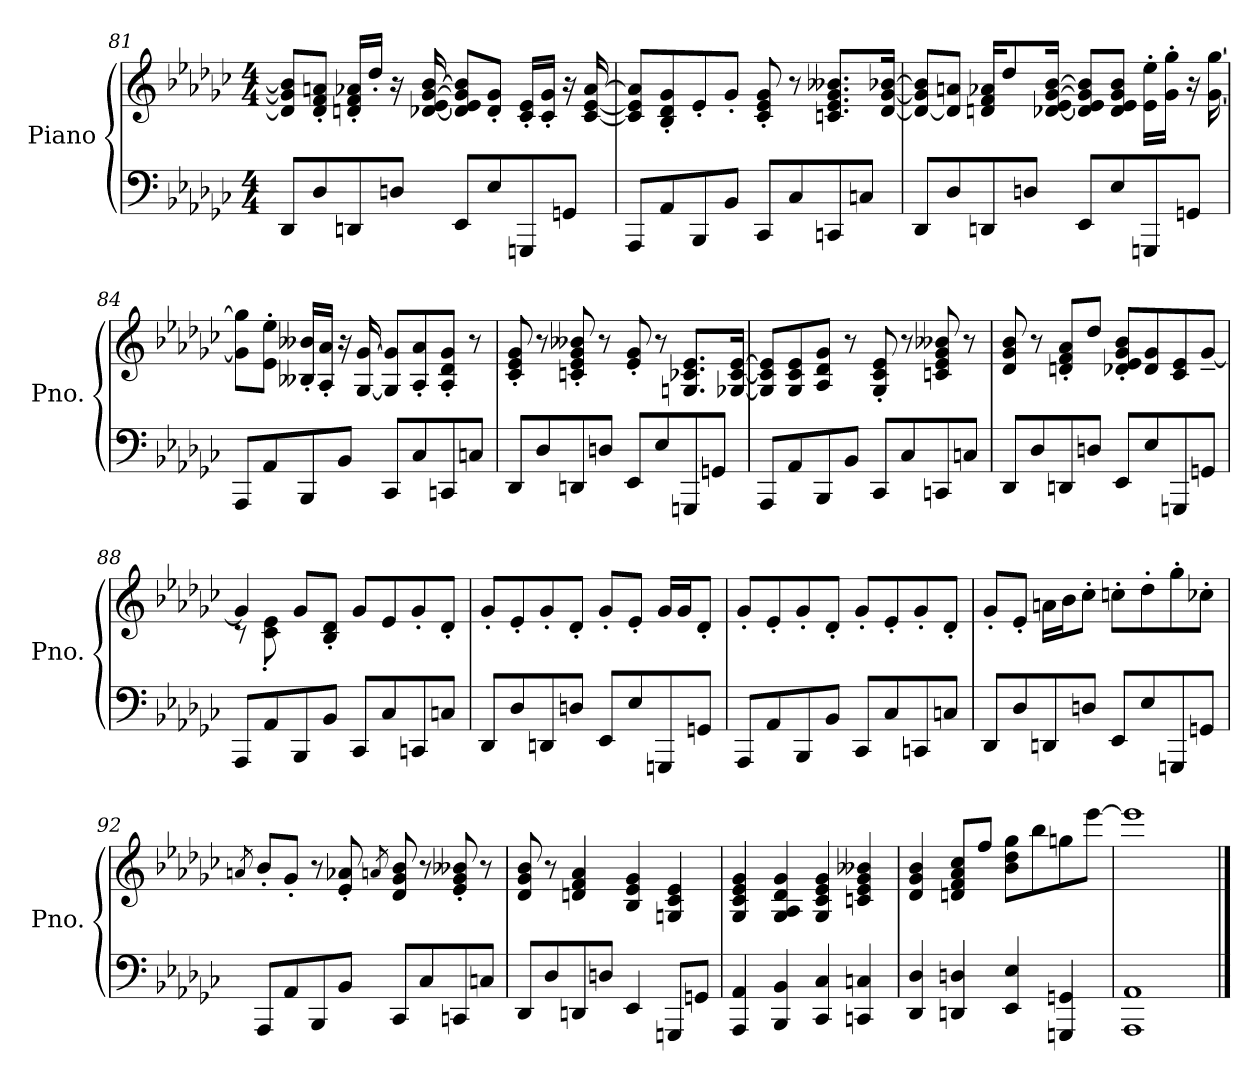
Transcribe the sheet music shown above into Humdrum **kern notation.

**kern	**kern
*part1	*part1
*staff2	*staff1
*I"Piano	*
*I'Pno.	*
*clefF4	*clefG2
*k[b-e-a-d-g-c-]	*k[b-e-a-d-g-c-]
*G-:	*G-:
*M4/4	*M4/4
=81	=81
8DD-/L	8d-/] 8g-/] 8b-/]L
8D-/	8d-/' 8f/' 8an/'J
8DDn/	16dn/' 16f/' 16a-X/'LL
.	16dd-'/JJ
8Dn/J	16r
.	[16d-X/ [16e-/ [16g-/ [16b-/
8EE-/L	8d-/] 8e-/] 8g-/] 8b-/]L
8E-/	8d-/' 8g-/'J
8GGGn/	16c-/' 16e-/'LL
.	16c-/' 16g-/'JJ
8GGn/J	16r
.	[16c-/ [16e-/ [16a-/
!!LO:LB:g=z
=82	=82
8AAA-/L	8c-/] 8e-/] 8a-/]L
8AA-/	8B-/' 8d-/' 8g-/'
8BBB-/	8e-'/
8BB-/J	8g-'/J
8CC-/L	8c-/' 8e-/' 8g-/'
8C-/	8r
8CCn/	8.cn/ 8.e-/ 8.g-/ 8.b--X/L
8Cn/J	.
.	[16d-/ [16g-/ [16b-X/Jk
=83	=83
8DD-/L	8d-/_ 8g-/] 8b-/]L
8D-/	8d-/] 8an/J
8DDn/	16dn/ 16f/ 16a-X/KL
.	8dd-/
8Dn/J	.
.	[16d-X/ [16e-/ [16g-/ [16b-/Jk
8EE-/L	8d-/] 8e-/] 8g-/] 8b-/]L
8E-/	8d-/ 8e-/ 8g-/ 8b-/J
8GGGn/	16e-\' 16ee-\'LL
.	16g-\' 16gg-\'JJ
8GGn/J	16r
.	[16g-\ [16gg-\
=84	=84
8AAA-/L	8g-\] 8gg-\]L
8AA-/	8e-\' 8ee-\'J
8BBB-/	16B--X/' 16b--X/'LL
.	16A-/' 16a-/'JJ
8BB-/J	16r
.	[16G-/ [16g-/
8CC-/L	8G-/] 8g-/]L
8C-/	8A-/' 8a-/'
8CCn/	8A-/' 8d-/' 8g-/'J
8Cn/J	8r
!!LO:PB:g=z
=85	=85
8DD-/L	8c-/' 8e-/' 8g-/'
8D-/	8r
8DDn/	8cn/' 8e-/' 8g-/' 8b--X/'
8Dn/J	8r
8EE-/L	8e-/' 8g-/'
8E-/	8r
8GGGn/	8.Gn/ 8.c-X/ 8.e-/L
8GGn/J	.
.	[16G-X/ [16c-/ [16e-/Jk
=86	=86
8AAA-/L	8G-/] 8c-/] 8e-/]L
8AA-/	8G-/ 8c-/ 8e-/
8BBB-/	8A-/ 8d-/ 8g-/J
8BB-/J	8r
8CC-/L	8G-/' 8c-/' 8e-/'
8C-/	8r
8CCn/	8cn/ 8e-/ 8g-/ 8b--X/
8Cn/J	8r
=87	=87
8DD-/L	8d-/ 8g-/ 8b-/
8D-/	8r
8DDn/	8dn/' 8f/' 8a-/'L
8Dn/J	8dd-/J
8EE-/L	8d-X/' 8e-/' 8g-/' 8b-/'L
8E-/	8d-/ 8g-/
8GGGn/	8c-/ 8e-/
8GGn/J	[8g-~/J
!!LO:LB:g=z
=88	=88
*	*^
8AAA-/L	4g-/]	8r
8AA-/	.	8c-\' 8e-\'
8BBB-/	8g-/L	2.ryy
8BB-/J	8B-/' 8d-/'J	.
8CC-/L	8g-/L	.
8C-/	8e-/	.
8CCn/	8g-'/	.
8Cn/J	8d-'/J	.
*	*v	*v
=89	=89
8DD-/L	8g-'/L
8D-/	8e-'/
8DDn/	8g-'/
8Dn/J	8d-'/J
8EE-/L	8g-'/L
8E-/	8e-'/J
8GGGn/	16g-/LL
.	16g-/J
8GGn/J	8d-'/J
=90	=90
8AAA-/L	8g-'/L
8AA-/	8e-'/
8BBB-/	8g-'/
8BB-/J	8d-'/J
8CC-/L	8g-'/L
8C-/	8e-'/
8CCn/	8g-'/
8Cn/J	8d-'/J
!!LO:LB:g=z
=91	=91
8DD-/L	8g-'/L
8D-/	8e-'/J
8DDn/	16an\LL
.	16b-\J
8Dn/J	8cc-'\J
8EE-/L	8ccn'\L
8E-/	8dd-'\
8GGGn/	8gg-'\
8GGn/J	8cc-X'\J
=92	=92
.	8qan/
8AAA-/L	8b-'/L
8AA-/	8g-'/J
8BBB-/	8r
8BB-/J	8e-/' 8a-X/'
.	8qan/
8CC-/L	8d-/ 8g-/ 8b-/
8C-/	8r
8CCn/	8e-/' 8g-/' 8b--X/'
8Cn/J	8r
=93	=93
8DD-/L	8d-/ 8g-/ 8b-/
8D-/	8r
8DDn/	4dn/ 4f/ 4a-/
8Dn/J	.
4EE-/	4B-/ 4e-/ 4g-/
8GGGn/L	4Gn/ 4c-/ 4e-/
8GGn/J	.
!!LO:LB:g=z
=94	=94
4AAA-/ 4AA-/	4G-/ 4c-/ 4e-/ 4g-/
4BBB-/ 4BB-/	4G-/ 4A-/ 4d-/ 4g-/
4CC-/ 4C-/	4G-/ 4c-/ 4e-/ 4g-/
4CCn/ 4Cn/	4cn/ 4e-/ 4g-/ 4b--X/
=95	=95
4DD-/ 4D-/	4d-/ 4g-/ 4b-/
4DDn/ 4Dn/	8dn/ 8f/ 8a-/ 8cc-/L
.	8ff/J
4EE-/ 4E-/	8b-\ 8dd-\ 8gg-\L
.	8bb-\
4GGGn/ 4GGn/	8ggn\
.	[8eee-\J
=96	=96
1AAA- 1AA-	1eee-]
==	==
*-	*-
